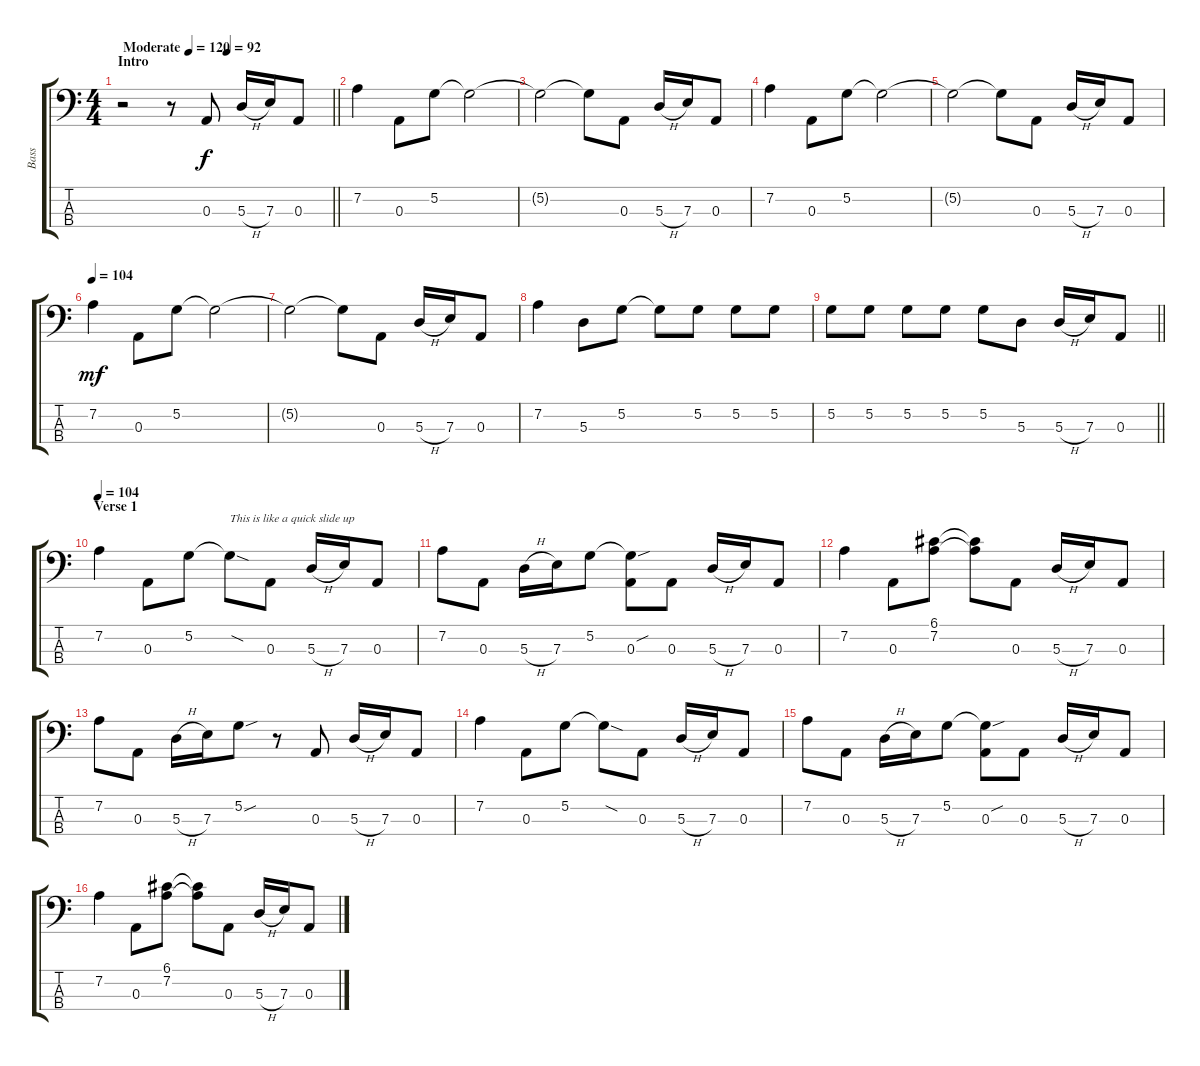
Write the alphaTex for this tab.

\track ("Bass" "Bass") {instrument electricbassfinger}
\staff {score tabs}
\tuning (G2 D2 A1 E1) {hide}
\ts (4 4)
\section ("" "Intro")
\tempo (120 "Moderate")
\tempo (92 0.5)
\tempo (120 "Moderate")
\clef f4
\barLineRight lightlight
\ks c
r.2{dy f instrument electricbassfinger} r.8 0.3.8 5.3{h}.16 7.3.16 0.3.8 |
7.2.4 0.3.8 5.2.8 5.2{t}.2 |
5.2{t}.2 5.2{t}.8 0.3.8 5.3{h}.16 7.3.16 0.3.8 |
7.2.4 0.3.8 5.2.8 5.2{t}.2 |
5.2{t}.2 5.2{t}.8 0.3.8 5.3{h}.16 7.3.16 0.3.8 |
\tempo 104
7.2.4{dy mf} 0.3.8 5.2.8 5.2{t}.2 |
5.2{t}.2 5.2{t}.8 0.3.8 5.3{h}.16 7.3.16 0.3.8 |
7.2.4 5.3.8 5.2.8 5.2{t}.8 5.2.8 5.2.8 5.2.8 |
\barLineRight lightlight
5.2.8 5.2.8 5.2.8 5.2.8 5.2.8 5.3.8 5.3{h}.16 7.3.16 0.3.8 |
\section ("" "Verse 1")
\tempo 104
7.2.4 0.3.8 5.2.8 5.2{sod t}.8{txt "This is like a quick slide up"} 0.3.8 5.3{h}.16 7.3.16 0.3.8 |
7.2.8 0.3.8 5.3{h}.16 7.3.16 5.2.8 (5.2{sou t} 0.3).8 0.3.8 5.3{h}.16 7.3.16 0.3.8 |
7.2.4 0.3.8 (6.1 7.2).8 (6.1{t} 7.2{t}).8 0.3.8 5.3{h}.16 7.3.16 0.3.8 |
7.2.8 0.3.8 5.3{h}.16 7.3.16 5.2{sou}.8 r.8 0.3.8 5.3{h}.16 7.3.16 0.3.8 |
7.2.4 0.3.8 5.2.8 5.2{sod t}.8 0.3.8 5.3{h}.16 7.3.16 0.3.8 |
7.2.8 0.3.8 5.3{h}.16 7.3.16 5.2.8 (5.2{sou t} 0.3).8 0.3.8 5.3{h}.16 7.3.16 0.3.8 |
7.2.4 0.3.8 (6.1 7.2).8 (6.1{t} 7.2{t}).8 0.3.8 5.3{h}.16 7.3.16 0.3.8
